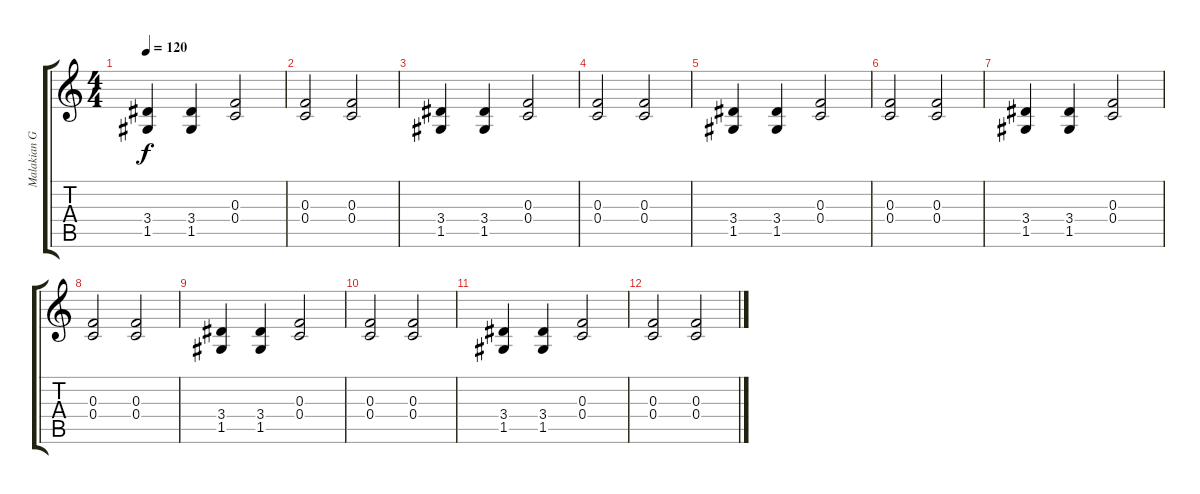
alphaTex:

\track ("Malakian Guitar" "Malakian G") {instrument overdrivenguitar}
\staff {score tabs}
\tuning (D4 A3 F3 C3 G2 C2) {hide}
\ts (4 4)
\tempo 120
\clef g2
\ks c
(3.4 1.5).4{dy f} (3.4 1.5).4 (0.3 0.4).2 |
(0.3 0.4).2 (0.3 0.4).2 |
(3.4 1.5).4 (3.4 1.5).4 (0.3 0.4).2 |
(0.3 0.4).2 (0.3 0.4).2 |
(3.4 1.5).4 (3.4 1.5).4 (0.3 0.4).2 |
(0.3 0.4).2 (0.3 0.4).2 |
(3.4 1.5).4 (3.4 1.5).4 (0.3 0.4).2 |
(0.3 0.4).2 (0.3 0.4).2 |
(3.4 1.5).4 (3.4 1.5).4 (0.3 0.4).2 |
(0.3 0.4).2 (0.3 0.4).2 |
(3.4 1.5).4 (3.4 1.5).4 (0.3 0.4).2 |
(0.3 0.4).2 (0.3 0.4).2
